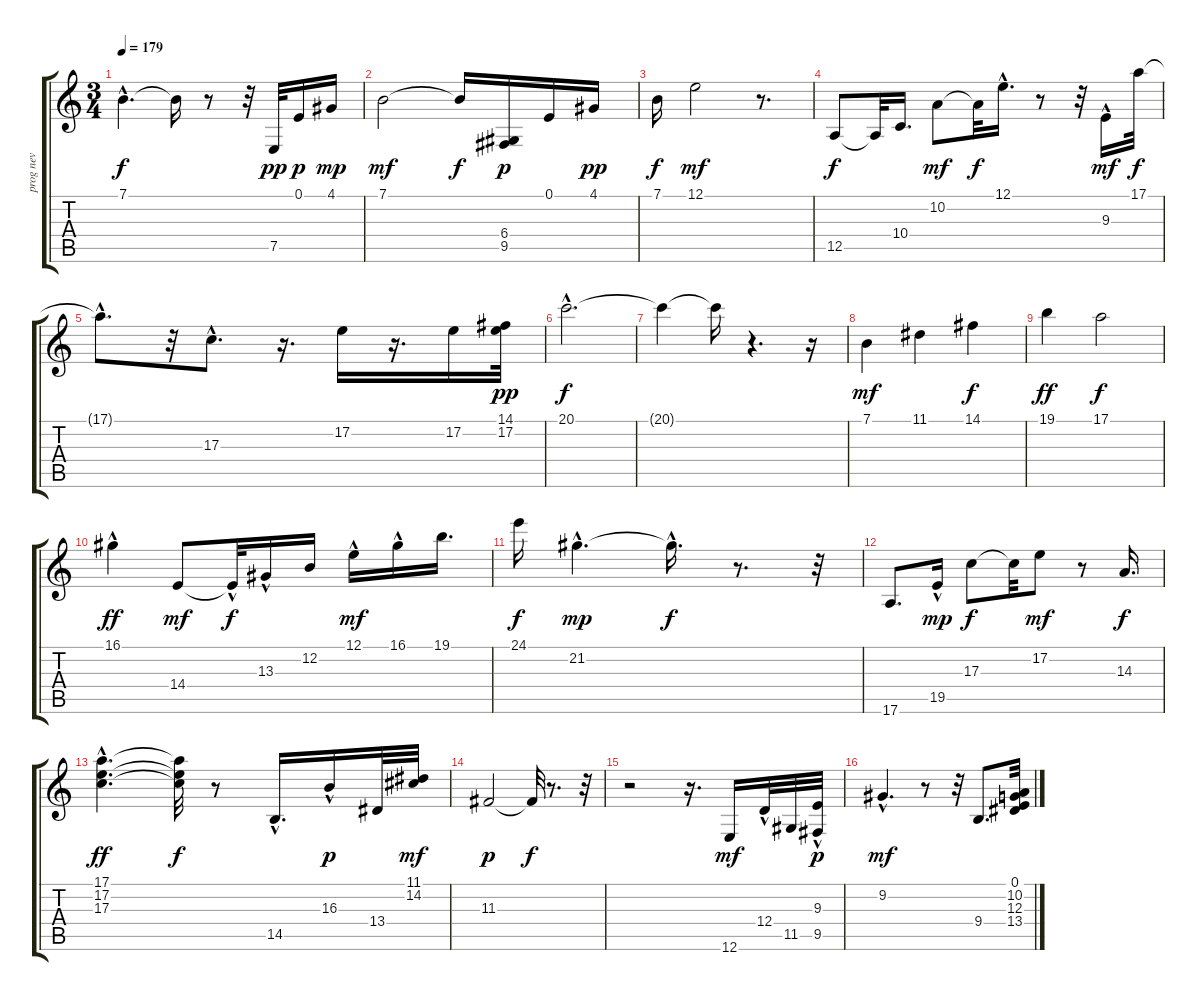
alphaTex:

\track ("prog nev" "prog nev") {instrument acousticgrandpiano}
\staff {score tabs}
\tuning (E4 B3 G3 D3 A2 E2) {hide}
\ts (3 4)
\tempo 179
\clef g2
\ks c
7.1{hac t}.4{d dy f} 7.1{t}.16 r.8 r.32 7.5.32{dy pp} 0.1.16{dy p} 4.1.16{dy mp} |
7.1.2{dy mf} 7.1{t}.16{dy f} (6.4 9.5).16{dy p} 0.1.16 4.1.16{dy pp} |
7.1.16{dy f} 12.1.2{dy mf} r.8{d} |
12.5.8{dy f} 12.5{t}.32 10.4.16{d} 10.2.8{dy mf} 10.2{t}.32{dy f} 12.1{hac}.16{d} r.8 r.32 9.3{hac}.16{dy mf} 17.1.32{dy f} |
17.1{hac t}.8{d} r.32 17.3{hac}.8{d} r.16{d} 17.2.16 r.16{d} 17.2.16 (14.1 17.2).32{dy pp} |
20.1{hac}.2{d dy f} |
20.1{t}.4 20.1{t}.16 r.4{d} r.16 |
7.1.4{dy mf} 11.1.4 14.1.4{dy f} |
19.1.4{dy ff} 17.1.2{dy f} |
16.1{hac}.4{dy ff} 14.4.8{dy mf} 14.4{hac t}.32{dy f} 13.3{hac}.16 12.2.16 12.1{hac}.16{dy mf} 16.1{hac}.16 19.1.16{d} |
24.1.16{dy f} 21.2{hac}.4{d dy mp} 21.2{hac t}.16{d dy f} r.8{d} r.32 |
17.6.8{d} 19.5{hac}.16{dy mp} 17.3.8{dy f} 17.3{t}.32 17.2.8{dy mf} r.8 14.3.16{d dy f} |
(17.1{hac} 17.2{hac} 17.3{hac}).4{d dy ff} (17.1{t} 17.2{t} 17.3{t}).32{dy f} r.8 14.5{hac}.16{d} 16.3{hac}.16{dy p} 13.4.32 (11.1 14.2).32{dy mf} |
11.3.2{dy p} 11.3{t}.32{dy f} r.8{d} r.32 |
r.2 r.16{d} 12.6.16{dy mf} 12.4{hac}.32 11.5.32 (9.3{hac} 9.5{hac}).32{dy p} |
9.2{hac}.4{d dy mf} r.8 r.32 9.4.8{d} (0.1 10.2 12.3 13.4).32
